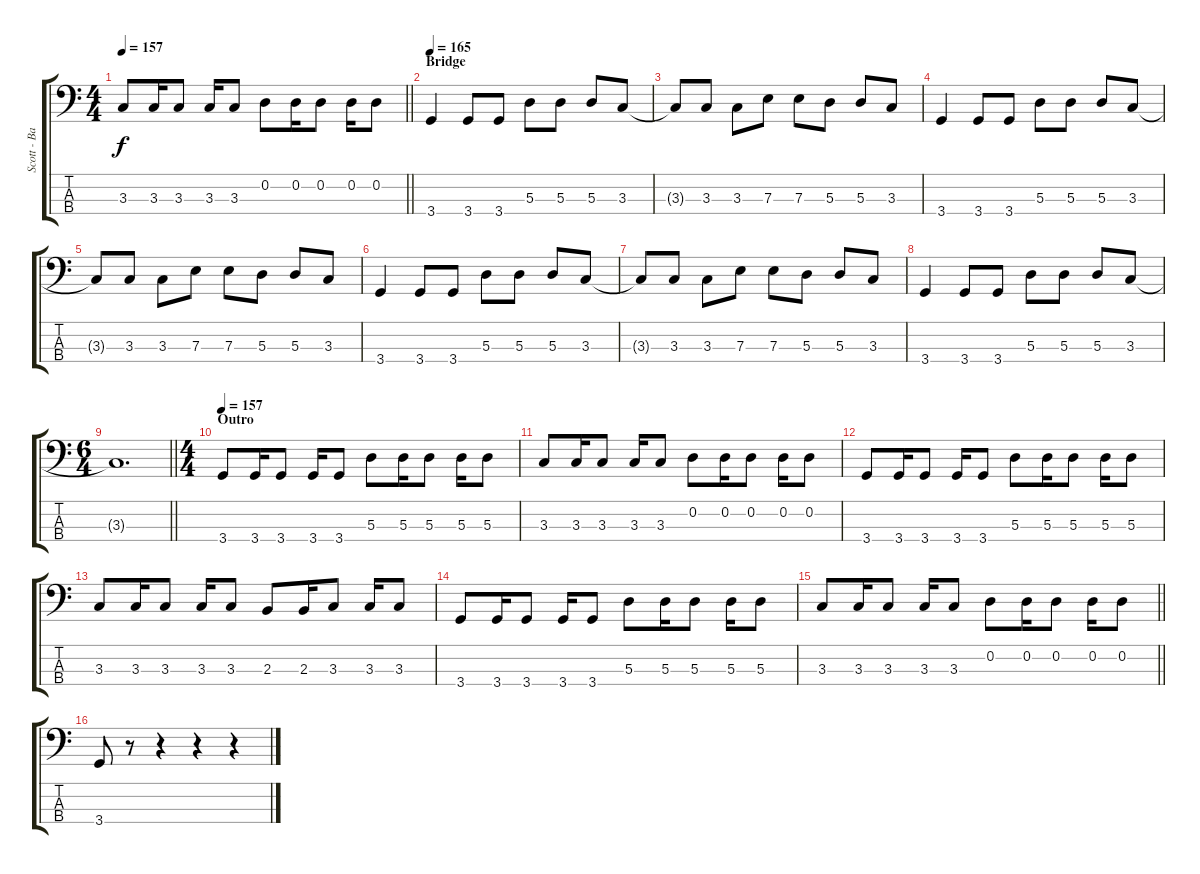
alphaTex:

\track ("Scott - Bass" "Scott - Ba") {instrument electricbasspick}
\staff {score tabs}
\tuning (G2 D2 A1 E1) {hide}
\ts (4 4)
\tempo 157
\clef f4
\barLineRight lightlight
\ks c
3.3.8{dy f} 3.3.16 3.3.8 3.3.16 3.3.8 0.2.8 0.2.16 0.2.8 0.2.16 0.2.8 |
\section ("" "Bridge")
\tempo 165
3.4.4 3.4.8 3.4.8 5.3.8 5.3.8 5.3.8 3.3.8 |
3.3{t}.8 3.3.8 3.3.8 7.3.8 7.3.8 5.3.8 5.3.8 3.3.8 |
3.4.4 3.4.8 3.4.8 5.3.8 5.3.8 5.3.8 3.3.8 |
3.3{t}.8 3.3.8 3.3.8 7.3.8 7.3.8 5.3.8 5.3.8 3.3.8 |
3.4.4 3.4.8 3.4.8 5.3.8 5.3.8 5.3.8 3.3.8 |
3.3{t}.8 3.3.8 3.3.8 7.3.8 7.3.8 5.3.8 5.3.8 3.3.8 |
3.4.4 3.4.8 3.4.8 5.3.8 5.3.8 5.3.8 3.3.8 |
\ts (6 4)
\barLineRight lightlight
3.3{t}.1{d} |
\ts (4 4)
\section ("" "Outro")
\tempo 157
3.4.8 3.4.16 3.4.8 3.4.16 3.4.8 5.3.8 5.3.16 5.3.8 5.3.16 5.3.8 |
3.3.8 3.3.16 3.3.8 3.3.16 3.3.8 0.2.8 0.2.16 0.2.8 0.2.16 0.2.8 |
3.4.8 3.4.16 3.4.8 3.4.16 3.4.8 5.3.8 5.3.16 5.3.8 5.3.16 5.3.8 |
3.3.8 3.3.16 3.3.8 3.3.16 3.3.8 2.3.8 2.3.16 3.3.8 3.3.16 3.3.8 |
3.4.8 3.4.16 3.4.8 3.4.16 3.4.8 5.3.8 5.3.16 5.3.8 5.3.16 5.3.8 |
\barLineRight lightlight
3.3.8 3.3.16 3.3.8 3.3.16 3.3.8 0.2.8 0.2.16 0.2.8 0.2.16 0.2.8 |
3.4.8 r.8 r.4 r.4 r.4
